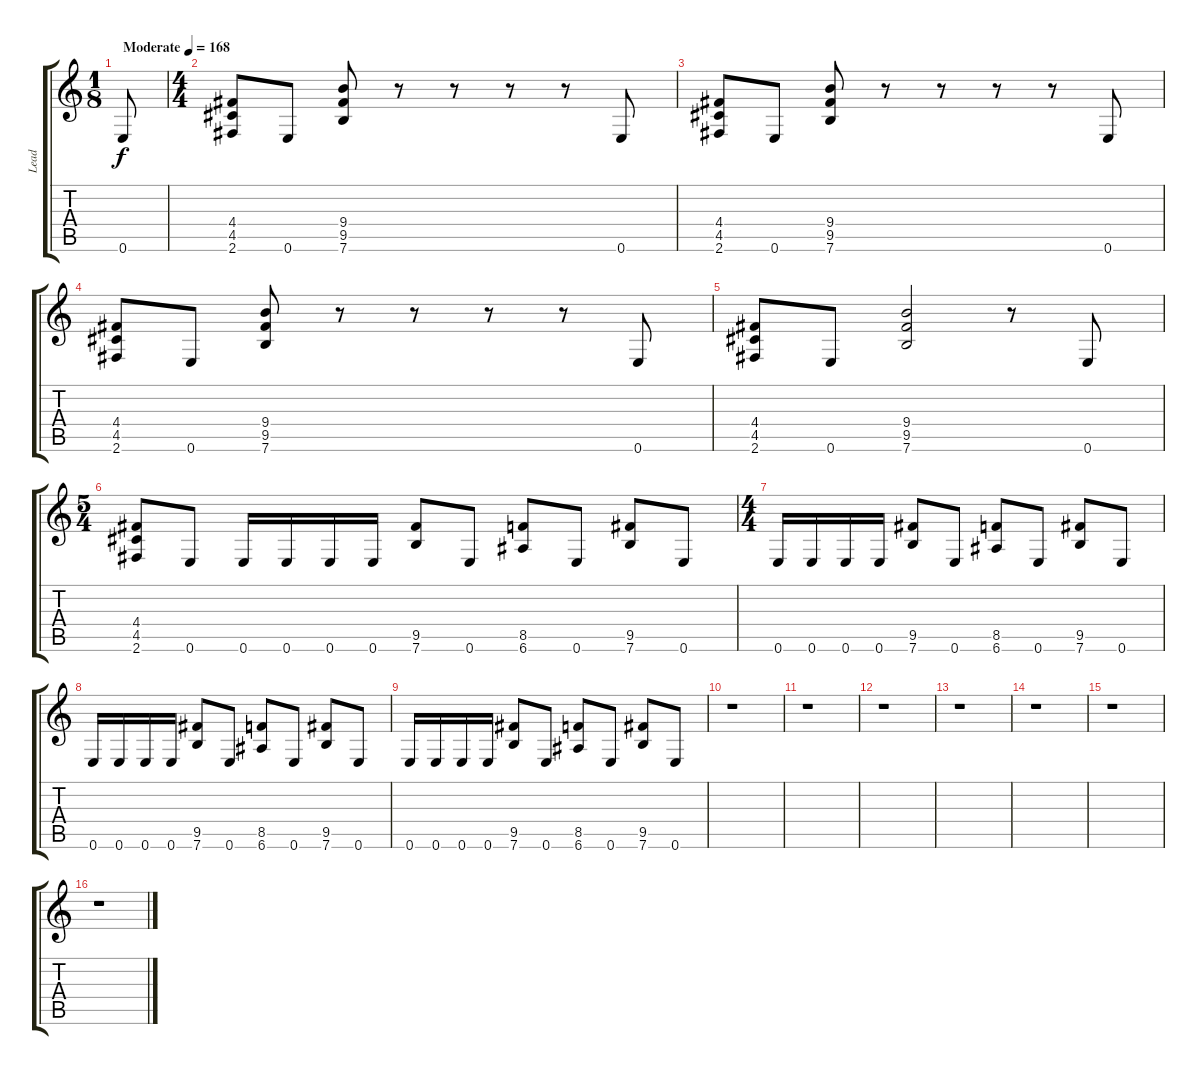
\track ("Lead" "Lead") {instrument distortionguitar}
\staff {score tabs}
\tuning (E4 B3 G3 D3 A2 E2) {hide}
\ts (1 8)
\tempo (168 "Moderate")
\clef g2
\ks c
0.6.8{dy f instrument distortionguitar} |
\ts (4 4)
(4.4 4.5 2.6).8 0.6.8 (9.4 9.5 7.6).8 r.8 r.8 r.8 r.8 0.6.8 |
(4.4 4.5 2.6).8 0.6.8 (9.4 9.5 7.6).8 r.8 r.8 r.8 r.8 0.6.8 |
(4.4 4.5 2.6).8 0.6.8 (9.4 9.5 7.6).8 r.8 r.8 r.8 r.8 0.6.8 |
(4.4 4.5 2.6).8 0.6.8 (9.4 9.5 7.6).2 r.8 0.6.8 |
\ts (5 4)
(4.4 4.5 2.6).8 0.6.8 0.6.16 0.6.16 0.6.16 0.6.16 (9.5 7.6).8 0.6.8 (8.5 6.6).8 0.6.8 (9.5 7.6).8 0.6.8 |
\ts (4 4)
0.6.16 0.6.16 0.6.16 0.6.16 (9.5 7.6).8 0.6.8 (8.5 6.6).8 0.6.8 (9.5 7.6).8 0.6.8 |
0.6.16 0.6.16 0.6.16 0.6.16 (9.5 7.6).8 0.6.8 (8.5 6.6).8 0.6.8 (9.5 7.6).8 0.6.8 |
0.6.16 0.6.16 0.6.16 0.6.16 (9.5 7.6).8 0.6.8 (8.5 6.6).8 0.6.8 (9.5 7.6).8 0.6.8 |
r.1 |
r.1 |
r.1 |
r.1 |
r.1 |
r.1 |
r.1
